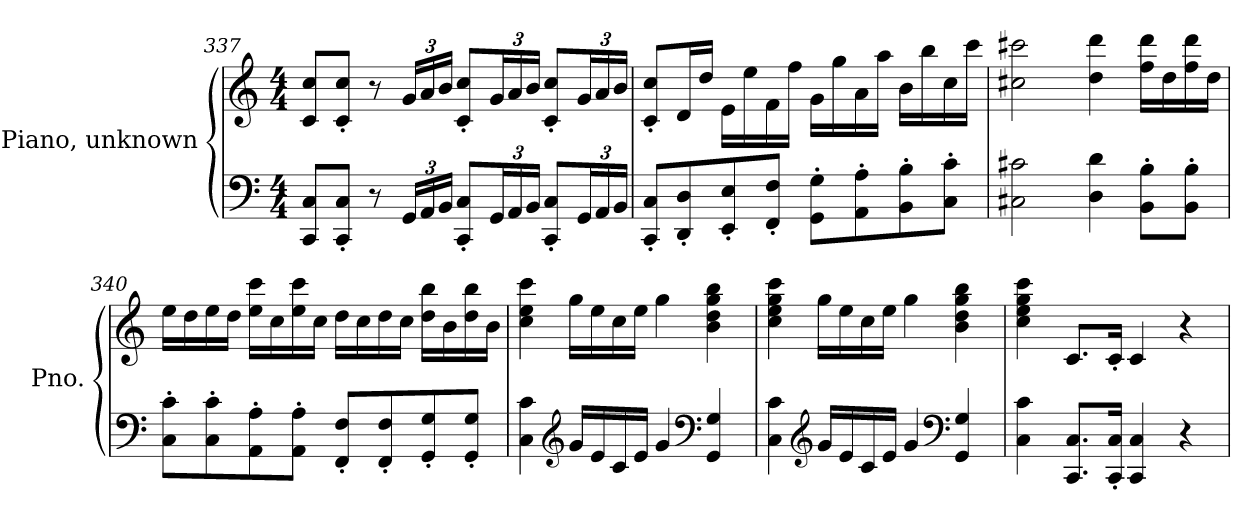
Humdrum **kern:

**kern	**kern
*part1	*part1
*staff2	*staff1
*I"Piano, unknown	*
*I'Pno.	*
*clefF4	*clefG2
*k[]	*k[]
*M4/4	*M4/4
=337	=337
8CC/ 8C/L	8c/ 8cc/L
8CC/' 8C/'J	8c/' 8cc/'J
8r	8r
*Xbrackettup	*Xbrackettup
24GG/LL	24g/LL
24AA/	24a/
24BB/JJ	24b/JJ
8CC/' 8C/'L	8c/' 8cc/'L
24GG/L	24g/L
24AA/	24a/
24BB/JJ	24b/JJ
8CC/' 8C/'L	8c/' 8cc/'L
24GG/L	24g/L
24AA/	24a/
24BB/JJ	24b/JJ
=338	=338
8CC/' 8C/'L	8c/' 8cc/'L
8DD/' 8D/'	16d/L
.	16dd/JJ
8EE/' 8E/'	16e\LL
.	16ee\
8FF/' 8F/'J	16f\
.	16ff\JJ
8GG\' 8G\'L	16g\LL
.	16gg\
8AA\' 8A\'	16a\
.	16aa\JJ
8BB\' 8B\'	16b\LL
.	16bb\
8C\' 8c\'J	16cc\
.	16ccc\JJ
!!LO:LB:g=z
=339	=339
2C#X\ 2c#X\	2cc#X\ 2ccc#X\
4D\ 4d\	4dd\ 4ddd\
8BB\' 8B\'L	16ff\ 16ddd\LL
.	16dd\
8BB\' 8B\'J	16ff\ 16ddd\
.	16dd\JJ
=340	=340
8C\' 8c\'L	16ee\LL
.	16dd\
8C\' 8c\'	16ee\
.	16dd\JJ
8AA\' 8A\'	16ee\ 16ccc\LL
.	16cc\
8AA\' 8A\'J	16ee\ 16ccc\
.	16cc\JJ
8FF/' 8F/'L	16dd\LL
.	16cc\
8FF/' 8F/'	16dd\
.	16cc\JJ
8GG/' 8G/'	16dd\ 16bb\LL
.	16b\
8GG/' 8G/'J	16dd\ 16bb\
.	16b\JJ
=341	=341
4C\ 4c\	4cc\ 4ee\ 4ccc\
*clefG2	*
16g/LL	16gg\LL
16e/	16ee\
16c/	16cc\
16e/JJ	16ee\JJ
4g/	4gg\
*clefF4	*
4GG/ 4G/	4b\ 4dd\ 4gg\ 4bb\
=342	=342
4C\ 4c\	4cc\ 4ee\ 4gg\ 4ccc\
*clefG2	*
16g/LL	16gg\LL
16e/	16ee\
16c/	16cc\
16e/JJ	16ee\JJ
4g/	4gg\
*clefF4	*
4GG/ 4G/	4b\ 4dd\ 4gg\ 4bb\
!!LO:PB:g=z
=343	=343
4C\ 4c\	4cc\ 4ee\ 4gg\ 4ccc\
8.CC/ 8.C/L	8.c/L
16CC/' 16C/'Jk	16c'/Jk
4CC/ 4C/	4c/
4r	4r
=	=
*-	*-
